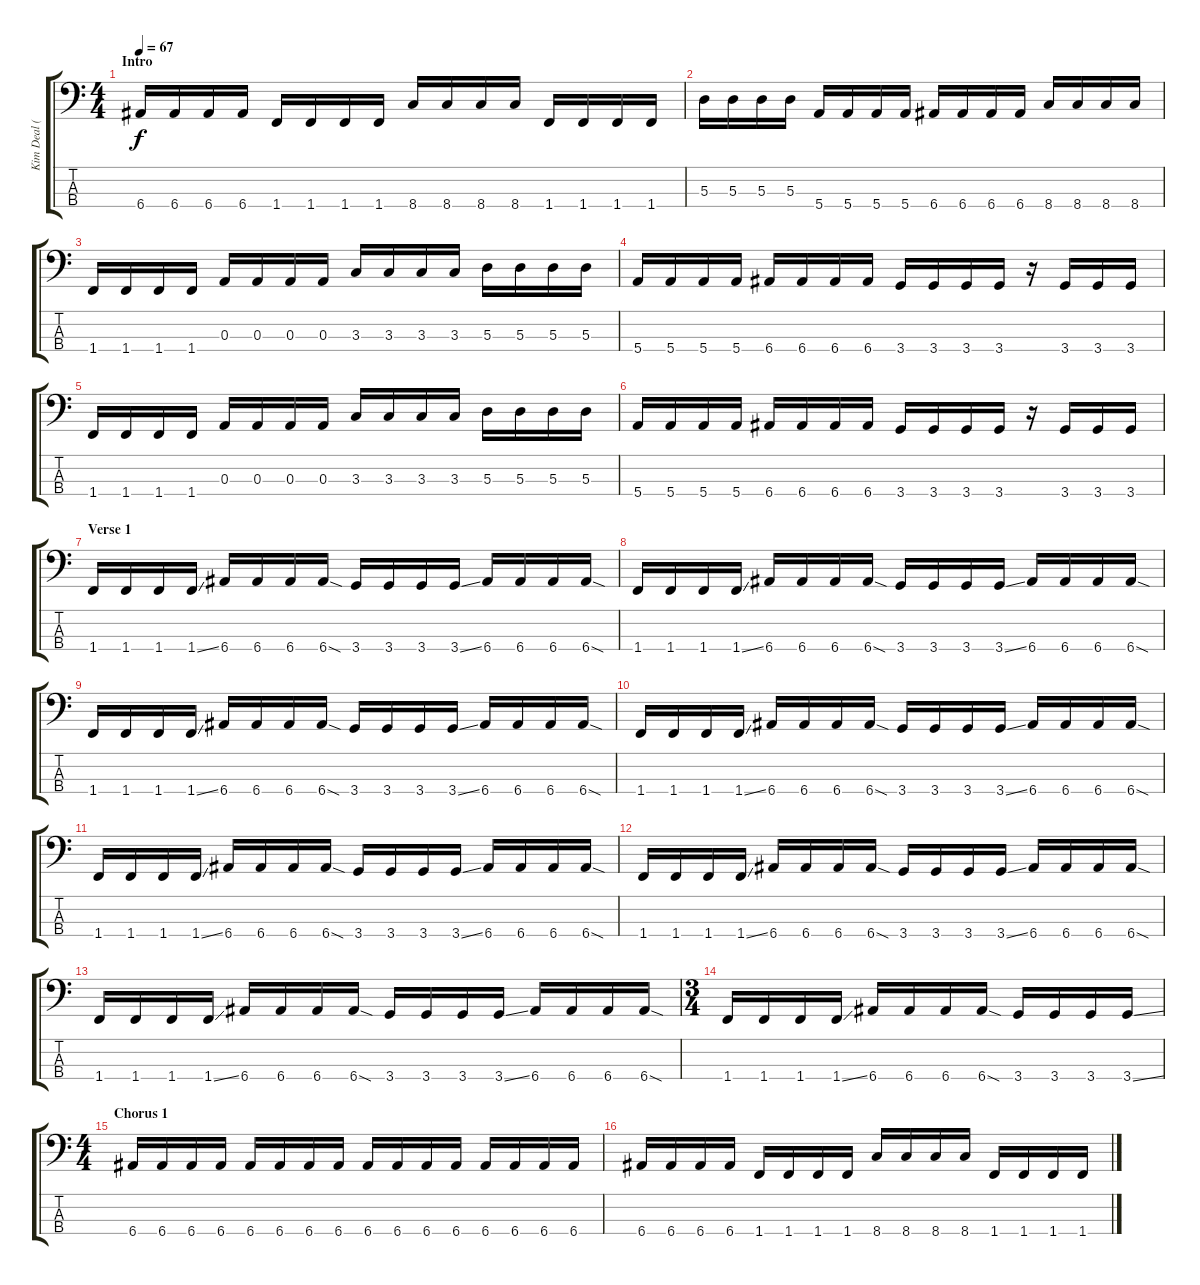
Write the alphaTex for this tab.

\track ("Kim Deal (Bass)" "Kim Deal (") {instrument electricbasspick}
\staff {score tabs}
\tuning (G2 D2 A1 E1) {hide}
\ts (4 4)
\section ("" "Intro")
\tempo 67
\clef f4
\ks c
6.4.16{dy f instrument electricbasspick} 6.4.16 6.4.16 6.4.16 1.4.16 1.4.16 1.4.16 1.4.16 8.4.16 8.4.16 8.4.16 8.4.16 1.4.16 1.4.16 1.4.16 1.4.16 |
5.3.16 5.3.16 5.3.16 5.3.16 5.4.16 5.4.16 5.4.16 5.4.16 6.4.16 6.4.16 6.4.16 6.4.16 8.4.16 8.4.16 8.4.16 8.4.16 |
1.4.16 1.4.16 1.4.16 1.4.16 0.3.16 0.3.16 0.3.16 0.3.16 3.3.16 3.3.16 3.3.16 3.3.16 5.3.16 5.3.16 5.3.16 5.3.16 |
5.4.16 5.4.16 5.4.16 5.4.16 6.4.16 6.4.16 6.4.16 6.4.16 3.4.16 3.4.16 3.4.16 3.4.16 r.16 3.4.16 3.4.16 3.4.16 |
1.4.16 1.4.16 1.4.16 1.4.16 0.3.16 0.3.16 0.3.16 0.3.16 3.3.16 3.3.16 3.3.16 3.3.16 5.3.16 5.3.16 5.3.16 5.3.16 |
5.4.16 5.4.16 5.4.16 5.4.16 6.4.16 6.4.16 6.4.16 6.4.16 3.4.16 3.4.16 3.4.16 3.4.16 r.16 3.4.16 3.4.16 3.4.16 |
\section ("" "Verse 1")
1.4.16 1.4.16 1.4.16 1.4{ss}.16 6.4.16 6.4.16 6.4.16 6.4{sod}.16 3.4.16 3.4.16 3.4.16 3.4{ss}.16 6.4.16 6.4.16 6.4.16 6.4{sod}.16 |
1.4.16 1.4.16 1.4.16 1.4{ss}.16 6.4.16 6.4.16 6.4.16 6.4{sod}.16 3.4.16 3.4.16 3.4.16 3.4{ss}.16 6.4.16 6.4.16 6.4.16 6.4{sod}.16 |
1.4.16 1.4.16 1.4.16 1.4{ss}.16 6.4.16 6.4.16 6.4.16 6.4{sod}.16 3.4.16 3.4.16 3.4.16 3.4{ss}.16 6.4.16 6.4.16 6.4.16 6.4{sod}.16 |
1.4.16 1.4.16 1.4.16 1.4{ss}.16 6.4.16 6.4.16 6.4.16 6.4{sod}.16 3.4.16 3.4.16 3.4.16 3.4{ss}.16 6.4.16 6.4.16 6.4.16 6.4{sod}.16 |
1.4.16 1.4.16 1.4.16 1.4{ss}.16 6.4.16 6.4.16 6.4.16 6.4{sod}.16 3.4.16 3.4.16 3.4.16 3.4{ss}.16 6.4.16 6.4.16 6.4.16 6.4{sod}.16 |
1.4.16 1.4.16 1.4.16 1.4{ss}.16 6.4.16 6.4.16 6.4.16 6.4{sod}.16 3.4.16 3.4.16 3.4.16 3.4{ss}.16 6.4.16 6.4.16 6.4.16 6.4{sod}.16 |
1.4.16 1.4.16 1.4.16 1.4{ss}.16 6.4.16 6.4.16 6.4.16 6.4{sod}.16 3.4.16 3.4.16 3.4.16 3.4{ss}.16 6.4.16 6.4.16 6.4.16 6.4{sod}.16 |
\ts (3 4)
1.4.16 1.4.16 1.4.16 1.4{ss}.16 6.4.16 6.4.16 6.4.16 6.4{sod}.16 3.4.16 3.4.16 3.4.16 3.4{ss}.16 |
\ts (4 4)
\section ("" "Chorus 1")
6.4.16 6.4.16 6.4.16 6.4.16 6.4.16 6.4.16 6.4.16 6.4.16 6.4.16 6.4.16 6.4.16 6.4.16 6.4.16 6.4.16 6.4.16 6.4.16 |
6.4.16 6.4.16 6.4.16 6.4.16 1.4.16 1.4.16 1.4.16 1.4.16 8.4.16 8.4.16 8.4.16 8.4.16 1.4.16 1.4.16 1.4.16 1.4.16
